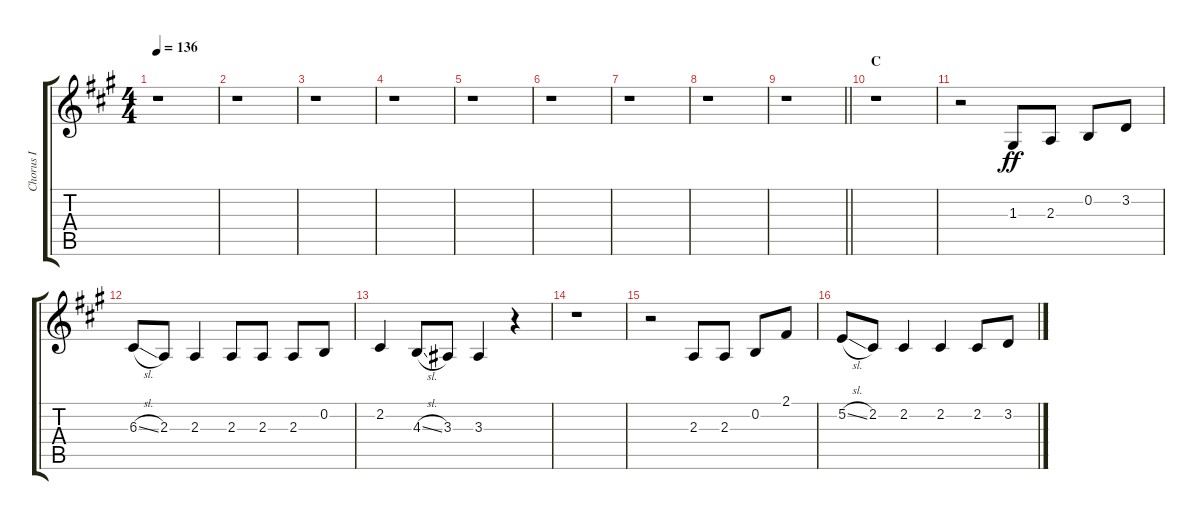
\track ("Chorus I" "Chorus I") {instrument voiceoohs}
\staff {score tabs}
\tuning (E4 B3 G3 D3 A2 E2) {hide}
\ts (4 4)
\tempo 136
\clef g2
\ks a
r.1{dy ff} |
r.1 |
r.1 |
r.1 |
r.1 |
r.1 |
r.1 |
r.1 |
\barLineRight lightlight
r.1 |
\section ("" "C")
r.1 |
r.2 1.3.8 2.3.8 0.2.8 3.2.8 |
6.3{sl}.8 2.3.8 2.3.4 2.3.8 2.3.8 2.3.8 0.2.8 |
2.2.4 4.3{sl}.8 3.3.8 3.3.4 r.4 |
r.1 |
r.2 2.3.8 2.3.8 0.2.8 2.1.8 |
5.2{sl}.8 2.2.8 2.2.4 2.2.4 2.2.8 3.2.8
